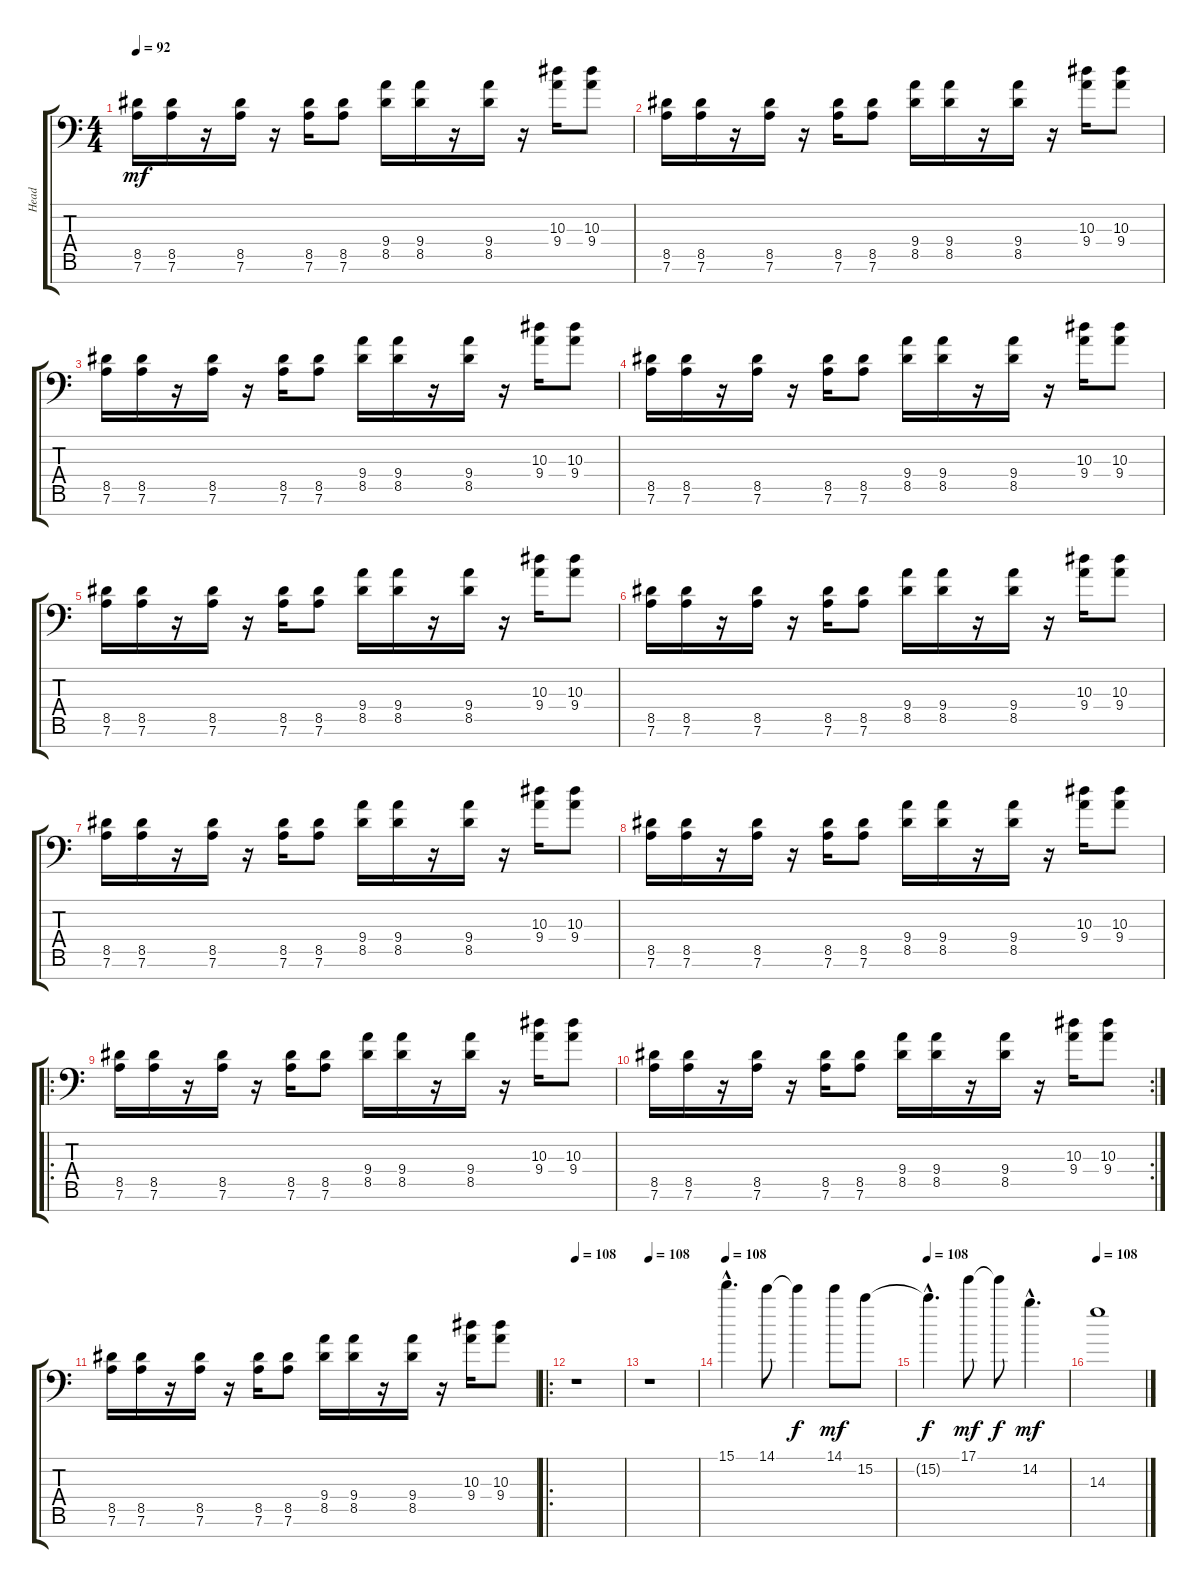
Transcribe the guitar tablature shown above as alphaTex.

\track ("Head" "Head") {instrument overdrivenguitar}
\staff {score tabs}
\tuning (D4 A3 F3 C3 G2 D2 A1) {hide}
\ts (4 4)
\tempo 92
\clef f4
\ks c
(8.5 7.6).16{dy mf instrument overdrivenguitar} (8.5 7.6).16 r.16 (8.5 7.6).16 r.16 (8.5 7.6).16 (8.5 7.6).8 (9.4 8.5).16 (9.4 8.5).16 r.16 (9.4 8.5).16 r.16 (10.3 9.4).16 (10.3 9.4).8 |
(8.5 7.6).16 (8.5 7.6).16 r.16 (8.5 7.6).16 r.16 (8.5 7.6).16 (8.5 7.6).8 (9.4 8.5).16 (9.4 8.5).16 r.16 (9.4 8.5).16 r.16 (10.3 9.4).16 (10.3 9.4).8 |
(8.5 7.6).16 (8.5 7.6).16 r.16 (8.5 7.6).16 r.16 (8.5 7.6).16 (8.5 7.6).8 (9.4 8.5).16 (9.4 8.5).16 r.16 (9.4 8.5).16 r.16 (10.3 9.4).16 (10.3 9.4).8 |
(8.5 7.6).16 (8.5 7.6).16 r.16 (8.5 7.6).16 r.16 (8.5 7.6).16 (8.5 7.6).8 (9.4 8.5).16 (9.4 8.5).16 r.16 (9.4 8.5).16 r.16 (10.3 9.4).16 (10.3 9.4).8 |
(8.5 7.6).16 (8.5 7.6).16 r.16 (8.5 7.6).16 r.16 (8.5 7.6).16 (8.5 7.6).8 (9.4 8.5).16 (9.4 8.5).16 r.16 (9.4 8.5).16 r.16 (10.3 9.4).16 (10.3 9.4).8 |
(8.5 7.6).16 (8.5 7.6).16 r.16 (8.5 7.6).16 r.16 (8.5 7.6).16 (8.5 7.6).8 (9.4 8.5).16 (9.4 8.5).16 r.16 (9.4 8.5).16 r.16 (10.3 9.4).16 (10.3 9.4).8 |
(8.5 7.6).16 (8.5 7.6).16 r.16 (8.5 7.6).16 r.16 (8.5 7.6).16 (8.5 7.6).8 (9.4 8.5).16 (9.4 8.5).16 r.16 (9.4 8.5).16 r.16 (10.3 9.4).16 (10.3 9.4).8 |
(8.5 7.6).16 (8.5 7.6).16 r.16 (8.5 7.6).16 r.16 (8.5 7.6).16 (8.5 7.6).8 (9.4 8.5).16 (9.4 8.5).16 r.16 (9.4 8.5).16 r.16 (10.3 9.4).16 (10.3 9.4).8 |
\ro
(8.5 7.6).16 (8.5 7.6).16 r.16 (8.5 7.6).16 r.16 (8.5 7.6).16 (8.5 7.6).8 (9.4 8.5).16 (9.4 8.5).16 r.16 (9.4 8.5).16 r.16 (10.3 9.4).16 (10.3 9.4).8 |
\rc 2
(8.5 7.6).16 (8.5 7.6).16 r.16 (8.5 7.6).16 r.16 (8.5 7.6).16 (8.5 7.6).8 (9.4 8.5).16 (9.4 8.5).16 r.16 (9.4 8.5).16 r.16 (10.3 9.4).16 (10.3 9.4).8 |
(8.5 7.6).16 (8.5 7.6).16 r.16 (8.5 7.6).16 r.16 (8.5 7.6).16 (8.5 7.6).8 (9.4 8.5).16 (9.4 8.5).16 r.16 (9.4 8.5).16 r.16 (10.3 9.4).16 (10.3 9.4).8 |
\ro
\tempo 108
r.1{volume 12} |
\tempo 108
r.1 |
\tempo 108
15.1{hac}.4{d} 14.1.8 14.1{t}.4{dy f} 14.1.8{dy mf} 15.2.8 |
\tempo 108
15.2{hac t}.4{d dy f} 17.1.8{dy mf} 17.1{t}.8{dy f} 14.2{hac}.4{d dy mf} |
\tempo 108
14.3.1
